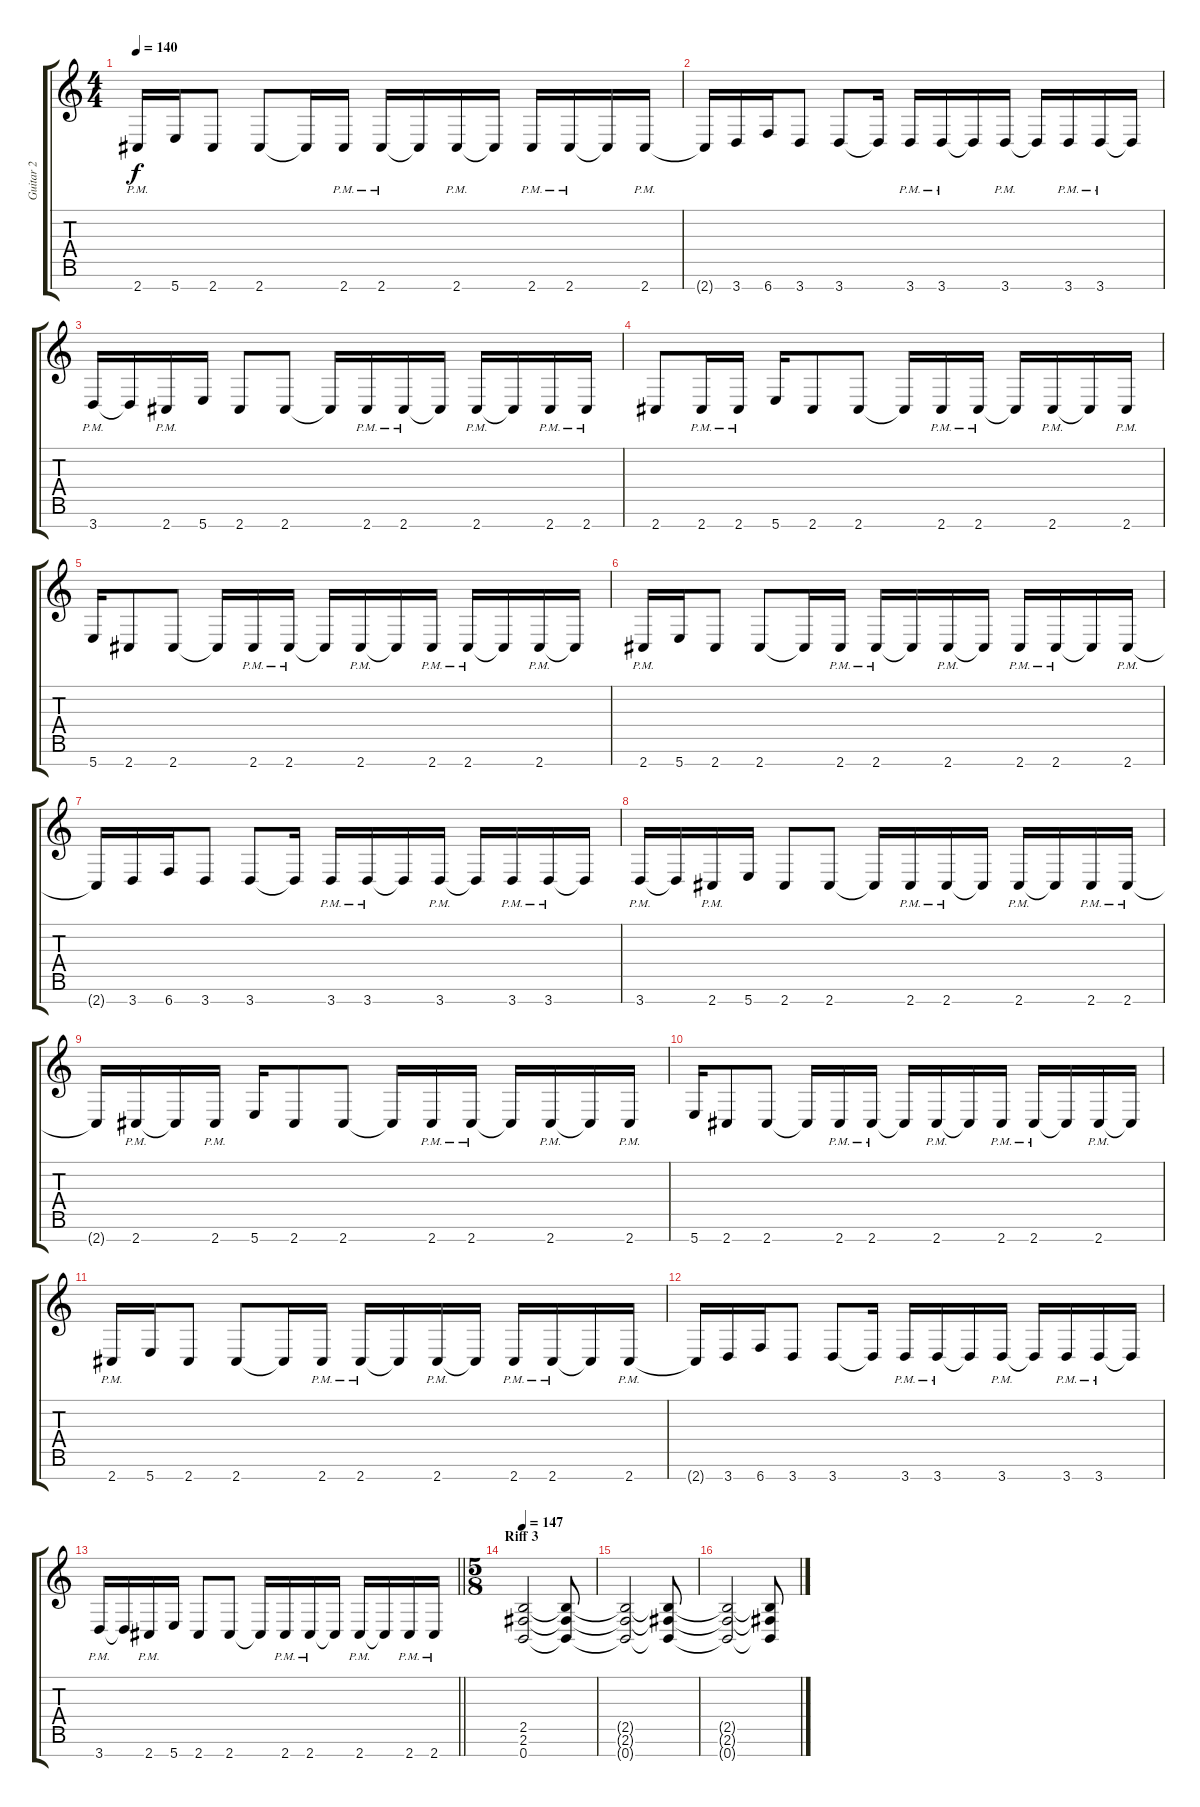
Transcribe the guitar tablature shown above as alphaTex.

\track ("Guitar 2" "Guitar 2") {instrument distortionguitar}
\staff {score tabs}
\tuning (E4 B3 G3 D3 A2 E2 B1) {hide}
\ts (4 4)
\tempo 140
\clef g2
\ks c
2.7{pm}.16{dy f} 5.7.16 2.7.8 2.7.8 2.7{t}.16 2.7{pm}.16 2.7{pm}.16 2.7{t}.16 2.7{pm}.16 2.7{t}.16 2.7{pm}.16 2.7{pm}.16 2.7{t}.16 2.7{pm}.16 |
2.7{t}.16 3.7.16 6.7.16 3.7.8 3.7.8 3.7{t}.16 3.7{pm}.16 3.7{pm}.16 3.7{t}.16 3.7{pm}.16 3.7{t}.16 3.7{pm}.16 3.7{pm}.16 3.7{t}.16 |
3.7{pm}.16 3.7{t}.16 2.7{pm}.16 5.7.16 2.7.8 2.7.8 2.7{t}.16 2.7{pm}.16 2.7{pm}.16 2.7{t}.16 2.7{pm}.16 2.7{t}.16 2.7{pm}.16 2.7{pm}.16 |
2.7.8 2.7{pm}.16 2.7{pm}.16 5.7.16 2.7.8 2.7.8 2.7{t}.16 2.7{pm}.16 2.7{pm}.16 2.7{t}.16 2.7{pm}.16 2.7{t}.16 2.7{pm}.16 |
5.7.16 2.7.8 2.7.8 2.7{t}.16 2.7{pm}.16 2.7{pm}.16 2.7{t}.16 2.7{pm}.16 2.7{t}.16 2.7{pm}.16 2.7{pm}.16 2.7{t}.16 2.7{pm}.16 2.7{t}.16 |
2.7{pm}.16 5.7.16 2.7.8 2.7.8 2.7{t}.16 2.7{pm}.16 2.7{pm}.16 2.7{t}.16 2.7{pm}.16 2.7{t}.16 2.7{pm}.16 2.7{pm}.16 2.7{t}.16 2.7{pm}.16 |
2.7{t}.16 3.7.16 6.7.16 3.7.8 3.7.8 3.7{t}.16 3.7{pm}.16 3.7{pm}.16 3.7{t}.16 3.7{pm}.16 3.7{t}.16 3.7{pm}.16 3.7{pm}.16 3.7{t}.16 |
3.7{pm}.16 3.7{t}.16 2.7{pm}.16 5.7.16 2.7.8 2.7.8 2.7{t}.16 2.7{pm}.16 2.7{pm}.16 2.7{t}.16 2.7{pm}.16 2.7{t}.16 2.7{pm}.16 2.7{pm}.16 |
2.7{t}.16 2.7{pm}.16 2.7{t}.16 2.7{pm}.16 5.7.16 2.7.8 2.7.8 2.7{t}.16 2.7{pm}.16 2.7{pm}.16 2.7{t}.16 2.7{pm}.16 2.7{t}.16 2.7{pm}.16 |
5.7.16 2.7.8 2.7.8 2.7{t}.16 2.7{pm}.16 2.7{pm}.16 2.7{t}.16 2.7{pm}.16 2.7{t}.16 2.7{pm}.16 2.7{pm}.16 2.7{t}.16 2.7{pm}.16 2.7{t}.16 |
2.7{pm}.16 5.7.16 2.7.8 2.7.8 2.7{t}.16 2.7{pm}.16 2.7{pm}.16 2.7{t}.16 2.7{pm}.16 2.7{t}.16 2.7{pm}.16 2.7{pm}.16 2.7{t}.16 2.7{pm}.16 |
2.7{t}.16 3.7.16 6.7.16 3.7.8 3.7.8 3.7{t}.16 3.7{pm}.16 3.7{pm}.16 3.7{t}.16 3.7{pm}.16 3.7{t}.16 3.7{pm}.16 3.7{pm}.16 3.7{t}.16 |
\barLineRight lightlight
3.7{pm}.16 3.7{t}.16 2.7{pm}.16 5.7.16 2.7.8 2.7.8 2.7{t}.16 2.7{pm}.16 2.7{pm}.16 2.7{t}.16 2.7{pm}.16 2.7{t}.16 2.7{pm}.16 2.7{pm}.16 |
\ts (5 8)
\section ("" "Riff 3")
\tempo 147
(2.5 2.6 0.7).2 (2.5{t} 2.6{t} 0.7{t}).8 |
(2.5{t} 2.6{t} 0.7{t}).2 (2.5{t} 2.6{t} 0.7{t}).8 |
(2.5{t} 2.6{t} 0.7{t}).2 (2.5{t} 2.6{t} 0.7{t}).8
